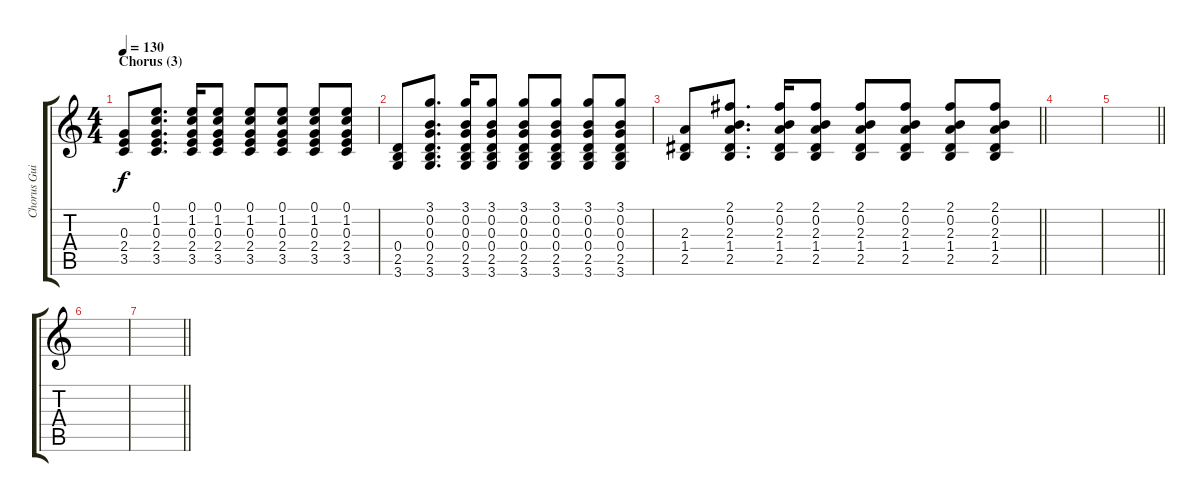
\track ("Chorus Guitar (Rhythm)" "Chorus Gui") {instrument electricguitarclean}
\staff {score tabs}
\tuning (E4 B3 G3 D3 A2 E2) {hide}
\ts (4 4)
\section ("" "Chorus (3)")
\tempo 130
\clef g2
\ks c
(0.3 2.4 3.5).8{dy f} (0.1 1.2 0.3 2.4 3.5).8{d} (0.1 1.2 0.3 2.4 3.5).16 (0.1 1.2 0.3 2.4 3.5).8 (0.1 1.2 0.3 2.4 3.5).8 (0.1 1.2 0.3 2.4 3.5).8 (0.1 1.2 0.3 2.4 3.5).8 (0.1 1.2 0.3 2.4 3.5).8 |
(0.4 2.5 3.6).8 (3.1 0.2 0.3 0.4 2.5 3.6).8{d} (3.1 0.2 0.3 0.4 2.5 3.6).16 (3.1 0.2 0.3 0.4 2.5 3.6).8 (3.1 0.2 0.3 0.4 2.5 3.6).8 (3.1 0.2 0.3 0.4 2.5 3.6).8 (3.1 0.2 0.3 0.4 2.5 3.6).8 (3.1 0.2 0.3 0.4 2.5 3.6).8 |
\barLineRight lightlight
(2.3 1.4 2.5).8 (2.1 0.2 2.3 1.4 2.5).8{d} (2.1 0.2 2.3 1.4 2.5).16 (2.1 0.2 2.3 1.4 2.5).8 (2.1 0.2 2.3 1.4 2.5).8 (2.1 0.2 2.3 1.4 2.5).8 (2.1 0.2 2.3 1.4 2.5).8 (2.1 0.2 2.3 1.4 2.5).8 |
|
\barLineRight lightlight
|
|
\barLineRight lightlight
